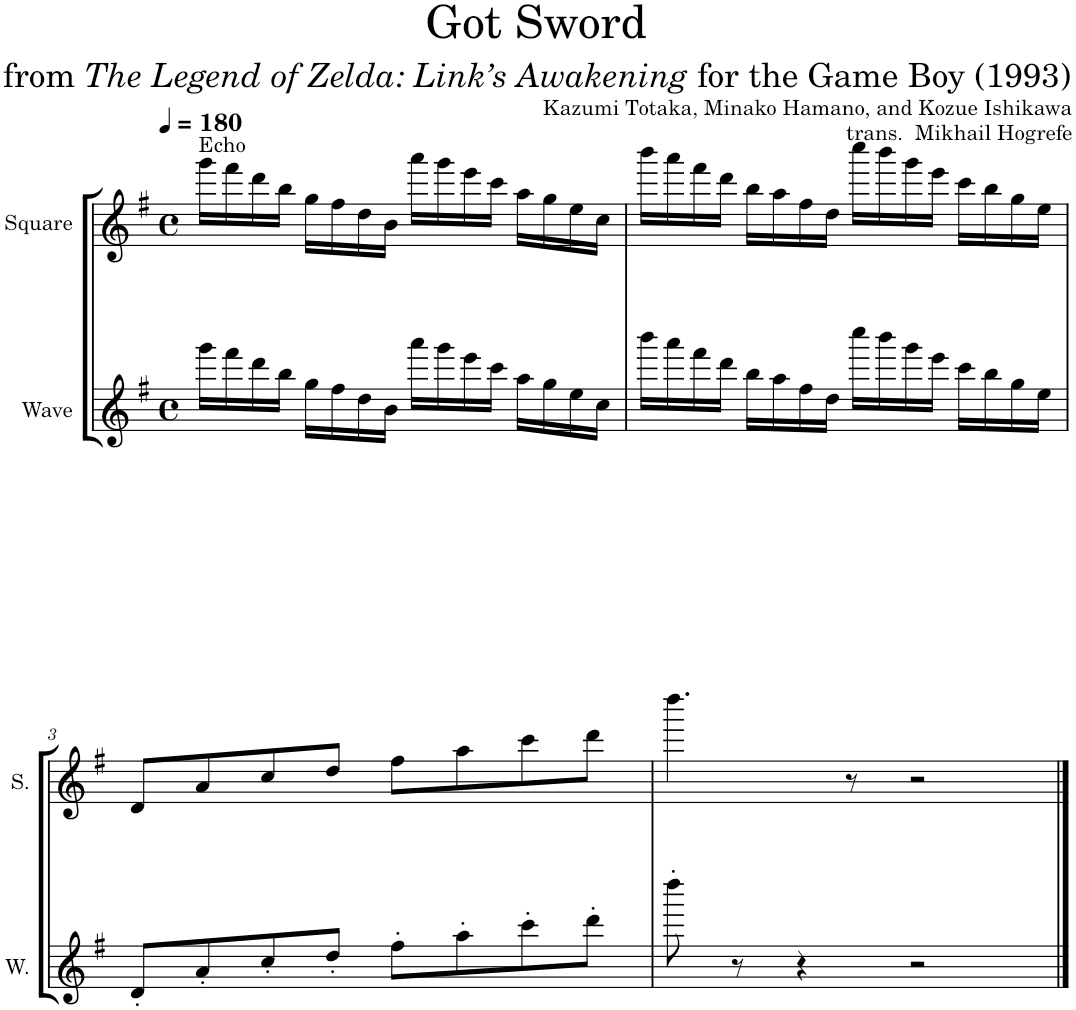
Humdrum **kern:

**kern	**kern	**kern
*part3	*part2	*part1
*staff3	*staff2	*staff1
*I"Wave	*I"Square Synthesizer	*I"Square
*I'W.	*	*I'S.
*	*stria5	*
*clefG2	*clefG2	*clefG2
*k[f#]	*k[f#]	*k[f#]
*M4/4	*M4/4	*M4/4
*met(c)	*met(c)	*met(c)
*MM180	*MM180	*MM180
=1	=1	=1
!	!	!LO:TX:a:t=Echo
16ggg\LL	8r	16ggg\LL
16fff#\	.	16fff#\
16ddd\	16ggg\LL	16ddd\
16bb\JJ	16fff#\JJ	16bb\JJ
16gg\LL	16ddd\LL	16gg\LL
16ff#\	16bb\J	16ff#\
16dd\	16gg\L	16dd\
16b\JJ	16ff#\JJ	16b\JJ
16aaa\LL	16dd\LL	16aaa\LL
16ggg\	16b\J	16ggg\
16eee\	16aaa\L	16eee\
16ccc\JJ	16ggg\JJ	16ccc\JJ
16aa\LL	16eee\LL	16aa\LL
16gg\	16ccc\J	16gg\
16ee\	16aa\L	16ee\
16cc\JJ	16gg\JJ	16cc\JJ
=2	=2	=2
16bbb\LL	16ee\LL	16bbb\LL
16aaa\	16cc\J	16aaa\
16fff#\	16bbb\L	16fff#\
16ddd\JJ	16aaa\JJ	16ddd\JJ
16bb\LL	16fff#\LL	16bb\LL
16aa\	16ddd\J	16aa\
16ff#\	16bb\L	16ff#\
16dd\JJ	16aa\JJ	16dd\JJ
16cccc\LL	16ff#\LL	16cccc\LL
16bbb\	16dd\J	16bbb\
16ggg\	16cccc\L	16ggg\
16eee\JJ	16bbb\JJ	16eee\JJ
16ccc\LL	16ggg\LL	16ccc\LL
16bb\	16eee\J	16bb\
16gg\	16ccc\L	16gg\
16ee\JJ	16bb\JJ	16ee\JJ
!!LO:LB:g=z
=3	=3	=3
8d'/L	16gg\LL	8d/L
.	16ee\J	.
8a'/	8d\J	8a/
8cc'/	8a\L	8cc/
8dd'/J	8cc\J	8dd/J
8ff#'\L	8dd\L	8ff#\L
8aa'\	8ff#\J	8aa\
8ccc'\	8aa\L	8ccc\
8ddd'\J	8ccc\J	8ddd\J
=4	=4	=4
8dddd'\	8ddd	4.dddd\
8r	4.dddd	.
4r	.	.
.	.	8r
2r	2r	2r
==	==	==
*-	*-	*-
